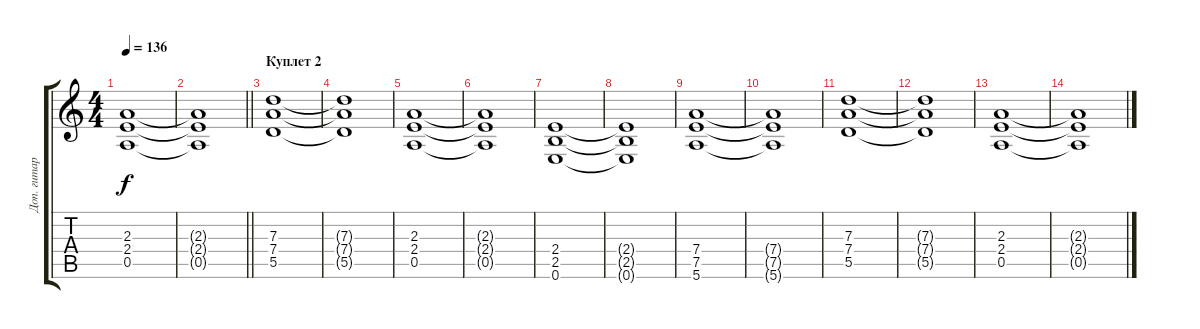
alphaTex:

\track ("Доп. гитара (dist)" "Доп. гитар") {instrument distortionguitar}
\staff {score tabs}
\tuning (E4 B3 G3 D3 A2 E2) {hide}
\ts (4 4)
\tempo 136
\clef g2
\ks c
(2.3 2.4 0.5).1{dy f volume 11} |
\barLineRight lightlight
(2.3{t} 2.4{t} 0.5{t}).1 |
\section ("" "Куплет 2")
(7.3 7.4 5.5).1{instrument distortionguitar} |
(7.3{t} 7.4{t} 5.5{t}).1 |
(2.3 2.4 0.5).1 |
(2.3{t} 2.4{t} 0.5{t}).1 |
(2.4 2.5 0.6).1 |
(2.4{t} 2.5{t} 0.6{t}).1 |
(7.4 7.5 5.6).1 |
(7.4{t} 7.5{t} 5.6{t}).1 |
(7.3 7.4 5.5).1 |
(7.3{t} 7.4{t} 5.5{t}).1 |
(2.3 2.4 0.5).1 |
(2.3{t} 2.4{t} 0.5{t}).1
